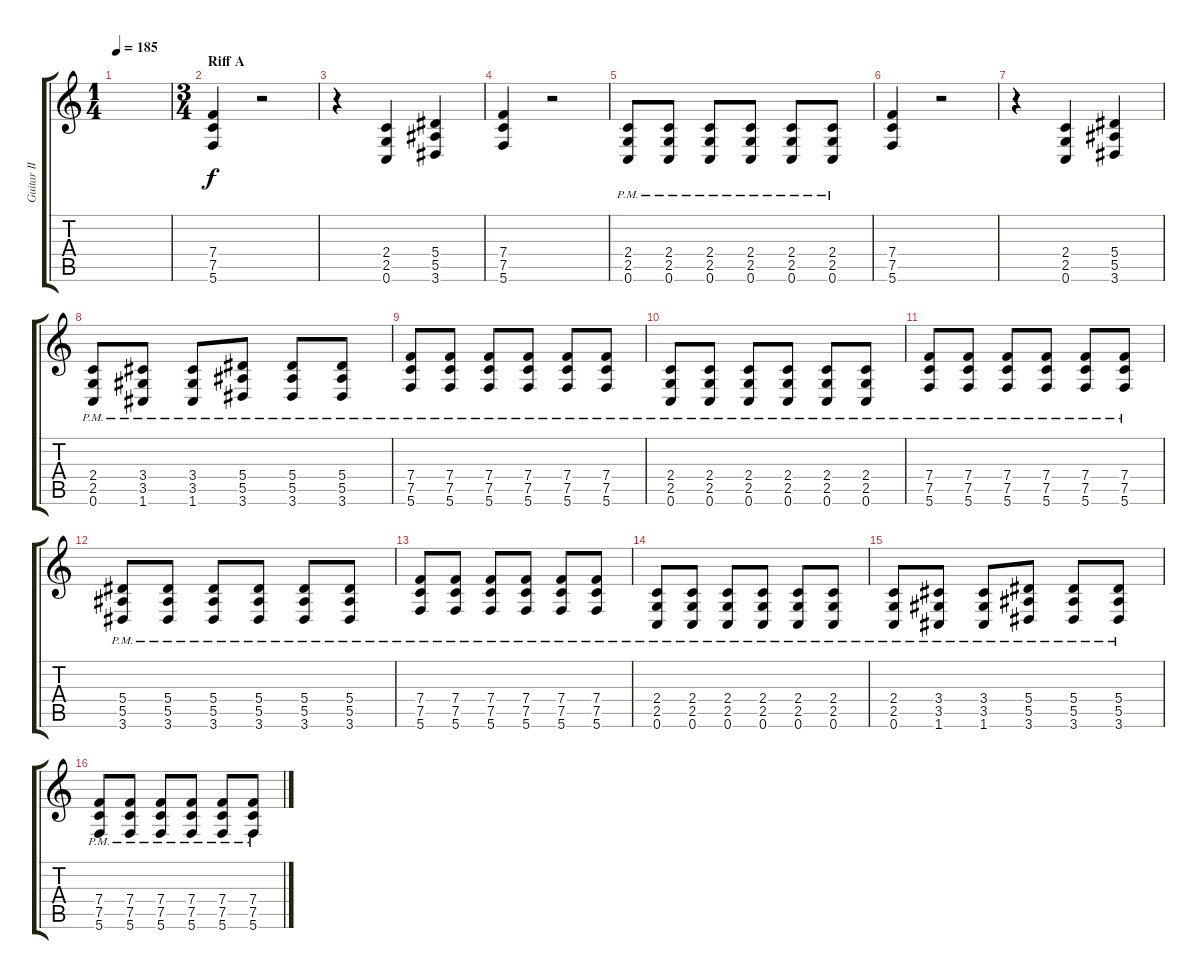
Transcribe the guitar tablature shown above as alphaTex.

\track ("Guitar II" "Guitar II") {instrument overdrivenguitar}
\staff {score tabs}
\tuning (C4 G3 Eb3 Bb2 F2 C2) {hide}
\ts (1 4)
\tempo 185
\clef g2
\ks c
|
\ts (3 4)
\section ("" "Riff A")
(7.4 7.5 5.6).4 r.2 |
r.4 (2.4 2.5 0.6).4 (5.4 5.5 3.6).4 |
(7.4 7.5 5.6).4 r.2 |
(2.4{pm} 2.5{pm} 0.6{pm}).8 (2.4{pm} 2.5{pm} 0.6{pm}).8 (2.4{pm} 2.5{pm} 0.6{pm}).8 (2.4{pm} 2.5{pm} 0.6{pm}).8 (2.4{pm} 2.5{pm} 0.6{pm}).8 (2.4{pm} 2.5{pm} 0.6{pm}).8 |
(7.4 7.5 5.6).4 r.2 |
r.4 (2.4 2.5 0.6).4 (5.4 5.5 3.6).4 |
(2.4{pm} 2.5{pm} 0.6{pm}).8 (3.4{pm} 3.5{pm} 1.6{pm}).8 (3.4{pm} 3.5{pm} 1.6{pm}).8 (5.4{pm} 5.5{pm} 3.6{pm}).8 (5.4{pm} 5.5{pm} 3.6{pm}).8 (5.4{pm} 5.5{pm} 3.6{pm}).8 |
(7.4{pm} 7.5{pm} 5.6{pm}).8 (7.4{pm} 7.5{pm} 5.6{pm}).8 (7.4{pm} 7.5{pm} 5.6{pm}).8 (7.4{pm} 7.5{pm} 5.6{pm}).8 (7.4{pm} 7.5{pm} 5.6{pm}).8 (7.4{pm} 7.5{pm} 5.6{pm}).8 |
(2.4{pm} 2.5{pm} 0.6{pm}).8 (2.4{pm} 2.5{pm} 0.6{pm}).8 (2.4{pm} 2.5{pm} 0.6{pm}).8 (2.4{pm} 2.5{pm} 0.6{pm}).8 (2.4{pm} 2.5{pm} 0.6{pm}).8 (2.4{pm} 2.5{pm} 0.6{pm}).8 |
(7.4{pm} 7.5{pm} 5.6{pm}).8 (7.4{pm} 7.5{pm} 5.6{pm}).8 (7.4{pm} 7.5{pm} 5.6{pm}).8 (7.4{pm} 7.5{pm} 5.6{pm}).8 (7.4{pm} 7.5{pm} 5.6{pm}).8 (7.4{pm} 7.5{pm} 5.6{pm}).8 |
(5.4{pm} 5.5{pm} 3.6{pm}).8 (5.4{pm} 5.5{pm} 3.6{pm}).8 (5.4{pm} 5.5{pm} 3.6{pm}).8 (5.4{pm} 5.5{pm} 3.6{pm}).8 (5.4{pm} 5.5{pm} 3.6{pm}).8 (5.4{pm} 5.5{pm} 3.6{pm}).8 |
(7.4{pm} 7.5{pm} 5.6{pm}).8 (7.4{pm} 7.5{pm} 5.6{pm}).8 (7.4{pm} 7.5{pm} 5.6{pm}).8 (7.4{pm} 7.5{pm} 5.6{pm}).8 (7.4{pm} 7.5{pm} 5.6{pm}).8 (7.4{pm} 7.5{pm} 5.6{pm}).8 |
(2.4{pm} 2.5{pm} 0.6{pm}).8 (2.4{pm} 2.5{pm} 0.6{pm}).8 (2.4{pm} 2.5{pm} 0.6{pm}).8 (2.4{pm} 2.5{pm} 0.6{pm}).8 (2.4{pm} 2.5{pm} 0.6{pm}).8 (2.4{pm} 2.5{pm} 0.6{pm}).8 |
(2.4{pm} 2.5{pm} 0.6{pm}).8 (3.4{pm} 3.5{pm} 1.6{pm}).8 (3.4{pm} 3.5{pm} 1.6{pm}).8 (5.4{pm} 5.5{pm} 3.6{pm}).8 (5.4{pm} 5.5{pm} 3.6{pm}).8 (5.4{pm} 5.5{pm} 3.6{pm}).8 |
(7.4{pm} 7.5{pm} 5.6{pm}).8 (7.4{pm} 7.5{pm} 5.6{pm}).8 (7.4{pm} 7.5{pm} 5.6{pm}).8 (7.4{pm} 7.5{pm} 5.6{pm}).8 (7.4{pm} 7.5{pm} 5.6{pm}).8 (7.4{pm} 7.5{pm} 5.6{pm}).8
